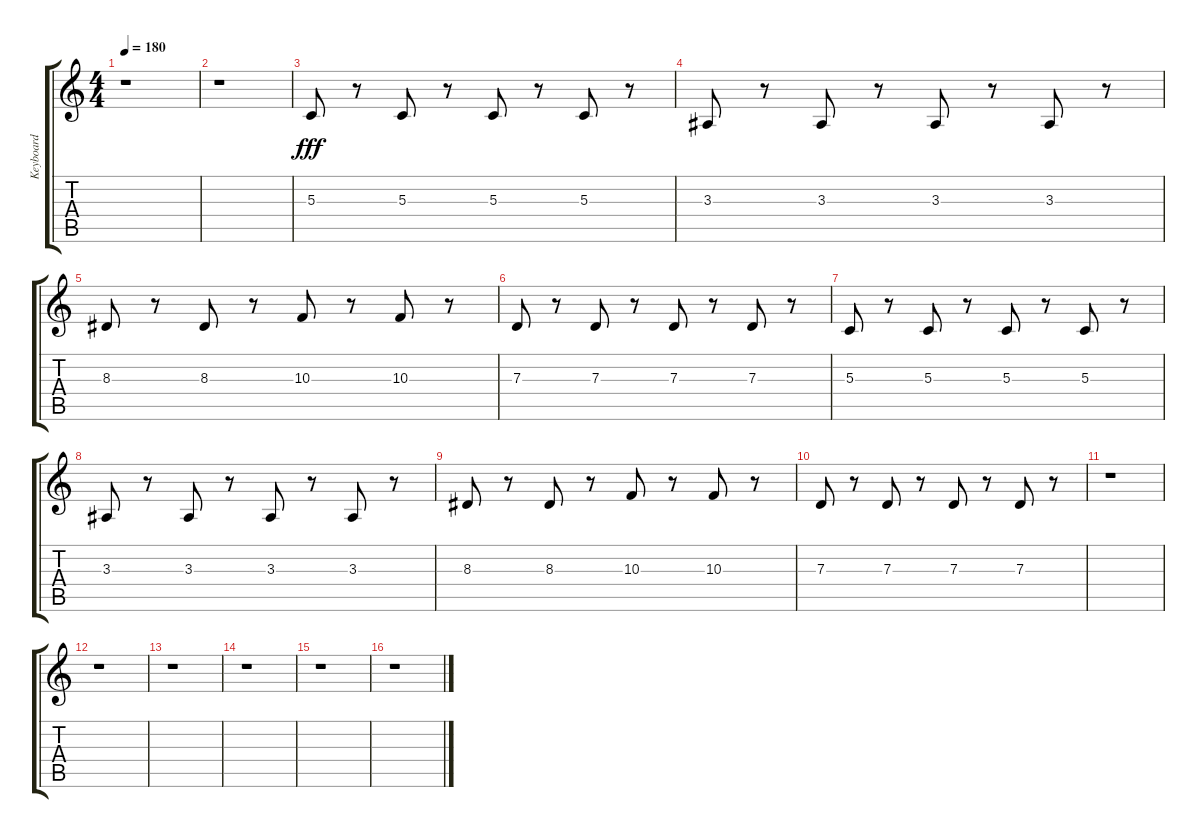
\track ("Keyboard" "Keyboard") {instrument altosax}
\staff {score tabs}
\tuning (E4 B3 G3 D3 A2 E2) {hide}
\ts (4 4)
\tempo 180
\clef g2
\ks c
r.1{dy fff instrument altosax} |
r.1 |
5.3.8 r.8 5.3.8 r.8 5.3.8 r.8 5.3.8 r.8 |
3.3.8 r.8 3.3.8 r.8 3.3.8 r.8 3.3.8 r.8 |
8.3.8 r.8 8.3.8 r.8 10.3.8 r.8 10.3.8 r.8 |
7.3.8 r.8 7.3.8 r.8 7.3.8 r.8 7.3.8 r.8 |
5.3.8 r.8 5.3.8 r.8 5.3.8 r.8 5.3.8 r.8 |
3.3.8 r.8 3.3.8 r.8 3.3.8 r.8 3.3.8 r.8 |
8.3.8 r.8 8.3.8 r.8 10.3.8 r.8 10.3.8 r.8 |
7.3.8 r.8 7.3.8 r.8 7.3.8 r.8 7.3.8 r.8 |
r.1 |
r.1 |
r.1 |
r.1 |
r.1 |
r.1
